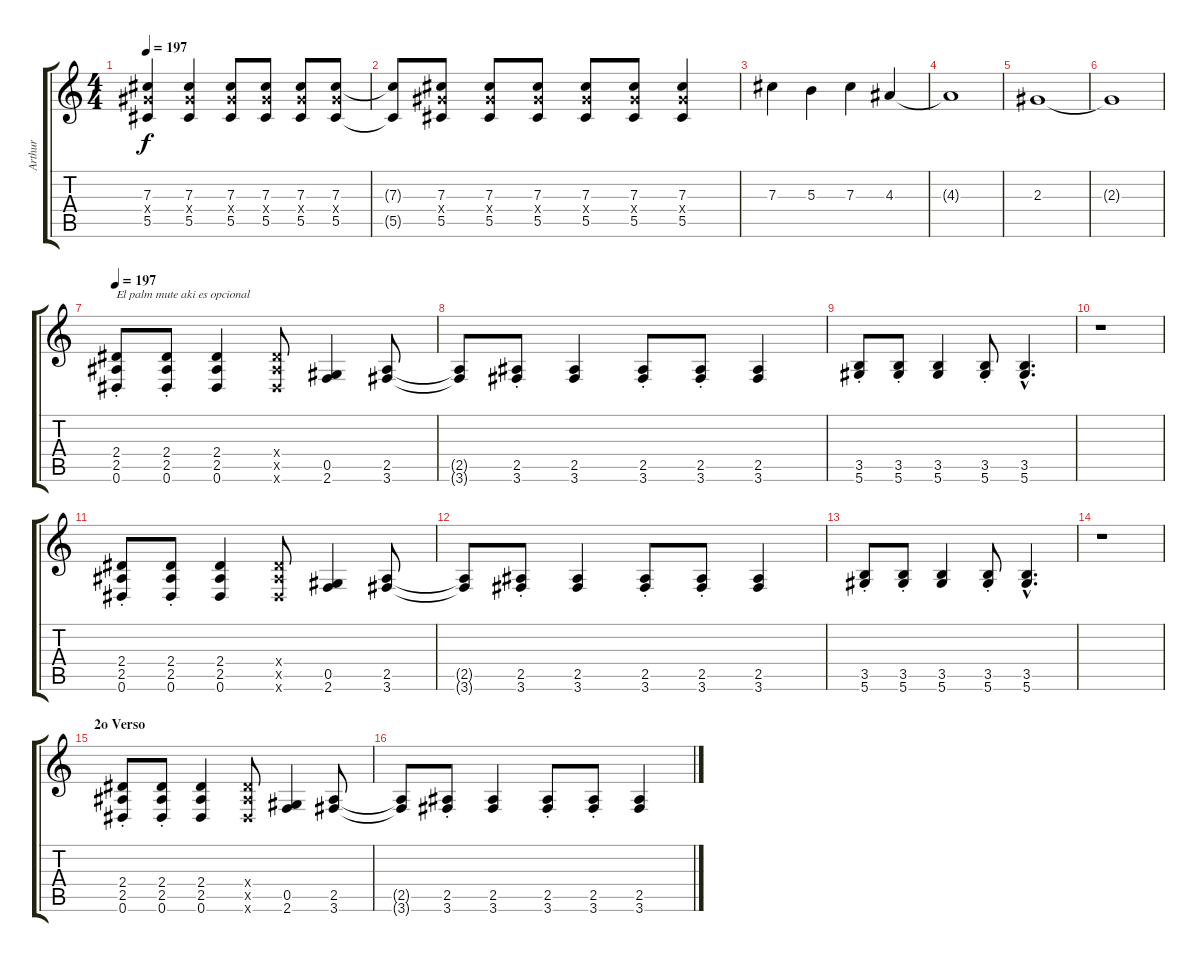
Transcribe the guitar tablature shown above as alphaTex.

\track ("Arthur" "Arthur") {instrument distortionguitar}
\staff {score tabs}
\tuning (Eb4 Bb3 Gb3 Db3 Ab2 Eb2) {hide}
\ts (4 4)
\tempo 197
\clef g2
\ks c
(7.3 7.4{x} 5.5).4{dy f} (7.3 7.4{x} 5.5).4 (7.3 7.4{x} 5.5).8 (7.3 7.4{x} 5.5).8 (7.3 7.4{x} 5.5).8 (7.3 7.4{x} 5.5).8 |
(7.3{t} 5.5{t}).8 (7.3 7.4{x} 5.5).8 (7.3 7.4{x} 5.5).8 (7.3 7.4{x} 5.5).8 (7.3 7.4{x} 5.5).8 (7.3 7.4{x} 5.5).8 (7.3 7.4{x} 5.5).4 |
7.3.4 5.3.4 7.3.4 4.3.4 |
4.3{t}.1 |
2.3.1 |
2.3{t}.1 |
\tempo 197
(2.4{st} 2.5{st} 0.6).8{txt "El palm mute aki es opcional" volume 12 instrument distortionguitar} (2.4{st} 2.5{st} 0.6{st}).8 (2.4 2.5 0.6).4 (2.4{x} 2.5{x} 0.6{x}).8 (0.5 2.6).4 (2.5 3.6).8{txt "     "} |
(2.5{t} 3.6{t}).8 (2.5{st} 3.6{st}).8 (2.5 3.6).4 (2.5{st} 3.6{st}).8 (2.5{st} 3.6{st}).8 (2.5 3.6).4 |
(3.5{st} 5.6{st}).8 (3.5{st} 5.6{st}).8 (3.5 5.6).4 (3.5{st} 5.6{st}).8 (3.5{hac} 5.6{hac}).4{d} |
r.1 |
(2.4{st} 2.5{st} 0.6).8 (2.4{st} 2.5{st} 0.6{st}).8 (2.4 2.5 0.6).4 (2.4{x} 2.5{x} 0.6{x}).8 (0.5 2.6).4 (2.5 3.6).8 |
(2.5{t} 3.6{t}).8 (2.5{st} 3.6{st}).8 (2.5 3.6).4 (2.5{st} 3.6{st}).8 (2.5{st} 3.6{st}).8 (2.5 3.6).4 |
(3.5{st} 5.6{st}).8 (3.5{st} 5.6{st}).8 (3.5 5.6).4 (3.5{st} 5.6{st}).8 (3.5{hac} 5.6{hac}).4{d} |
r.1 |
\section ("" "2o Verso")
(2.4{st} 2.5{st} 0.6).8{volume 15 instrument distortionguitar} (2.4{st} 2.5{st} 0.6{st}).8 (2.4 2.5 0.6).4 (2.4{x} 2.5{x} 0.6{x}).8 (0.5 2.6).4 (2.5 3.6).8 |
(2.5{t} 3.6{t}).8 (2.5{st} 3.6{st}).8 (2.5 3.6).4 (2.5{st} 3.6{st}).8 (2.5{st} 3.6{st}).8 (2.5 3.6).4
